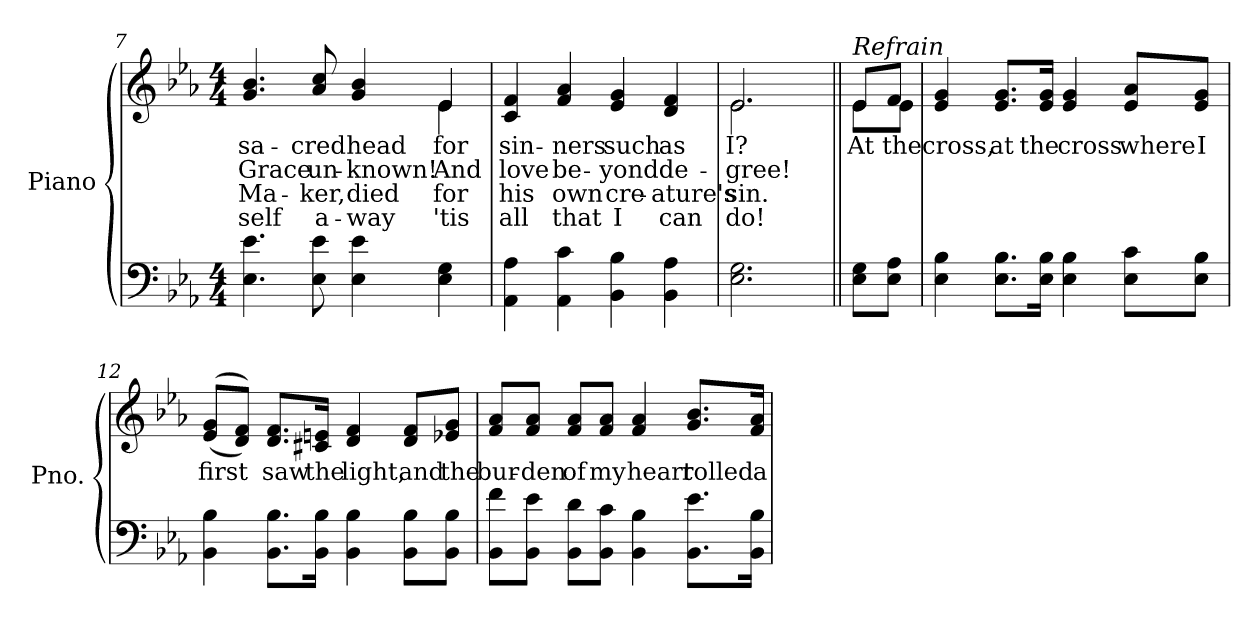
**kern	**kern	**text	**text	**text	**text
*part2	*part1	*part1	*part1	*part1	*part1
*staff2	*staff1	*staff1	*staff1	*staff1	*staff1
*I"Piano	*I"Piano	*	*	*	*
*I'Pno.	*I'Pno.	*	*	*	*
*clefF4	*clefG2	*	*	*	*
*k[b-e-a-]	*k[b-e-a-]	*	*	*	*
*E-:	*E-:	*	*	*	*
*M4/4	*M4/4	*	*	*	*
=7	=7	=7	=7	=7	=7
!	!	!LO:LY:b:color=#000000	!LO:LY:b:color=#000000	!LO:LY:b:color=#000000	!LO:LY:b:color=#000000
*	*^	*	*	*	*
4.E-i\ 4.e-i	4.gi/ 4.b-i	2.ryy	sa-	Grace	-Ma-	-self
!	!	!	!LO:LY:b:color=#000000	!LO:LY:b:color=#000000	!LO:LY:b:color=#000000	!LO:LY:b:color=#000000
8E-i\ 8e-i	8a-i/ 8cci	.	-cred	un-	ker,	a-
!	!	!	!LO:LY:b:color=#000000	!LO:LY:b:color=#000000	!LO:LY:b:color=#000000	!LO:LY:b:color=#000000
4E-i\ 4e-i	4gi/ 4b-i	.	head	-known!	-died	way
!	!	!	!LO:LY:b:color=#000000	!LO:LY:b:color=#000000	!LO:LY:b:color=#000000	!LO:LY:b:color=#000000
4E-i\ 4Gi	4e-i/	4e-i\	for	And	for	'tis
*	*v	*v	*	*	*	*
!!LO:LB:g=z
=8	=8	=8	=8	=8	=8
*	*^	*	*	*	*
!	!	!	!LO:LY:b:color=#000000	!LO:LY:b:color=#000000	!LO:LY:b:color=#000000	!LO:LY:b:color=#000000
*	*v	*v	*	*	*	*
4AA-i\ 4A-i	4ci/ 4fi	sin-	love	his	all
!	!	!LO:LY:b:color=#000000	!LO:LY:b:color=#000000	!LO:LY:b:color=#000000	!LO:LY:b:color=#000000
4AA-i\ 4ci	4fi/ 4a-i	-ners	be-	own	that
!	!	!LO:LY:b:color=#000000	!LO:LY:b:color=#000000	!LO:LY:b:color=#000000	!LO:LY:b:color=#000000
4BB-i\ 4B-i	4e-i/ 4gi	such	-yond	cre-	-I
!	!	!LO:LY:b:color=#000000	!LO:LY:b:color=#000000	!LO:LY:b:color=#000000	!LO:LY:b:color=#000000
4BB-i\ 4A-i	4di/ 4fi	as	de-	ature's	can
=9	=9	=9	=9	=9	=9
!	!	!LO:LY:b:color=#000000	!LO:LY:b:color=#000000	!LO:LY:b:color=#000000	!LO:LY:b:color=#000000
*	*^	*	*	*	*
2.E-i\ 2.Gi	2.e-i/	2.e-i\	I?	-gree!	sin.	do!
=10||	=10||	=10||	=10||	=10||	=10||	=10||
!	!LO:TX:a:i:t=Refrain	!	!	!	!	!
!	!	!	!LO:LY:b:color=#000000	!	!	!
8E-i\ 8Gi\L	8e-i/L	8e-i\L	At	.	.	.
!	!	!	!LO:LY:b:color=#000000	!	!	!
8E-i\ 8A-i\J	8fi/J	8e-i\J	the	.	.	.
*	*v	*v	*	*	*	*
=11	=11	=11	=11	=11	=11
*	*^	*	*	*	*
!	!	!	!LO:LY:b:color=#000000	!	!	!
*	*v	*v	*	*	*	*
4E-i\ 4B-i	4e-i/ 4gi	cross,	.	.	.
!	!	!LO:LY:b:color=#000000	!	!	!
8.E-i\ 8.B-i\L	8.e-i/ 8.gi/L	at	.	.	.
!	!	!LO:LY:b:color=#000000	!	!	!
16E-i\ 16B-i\Jk	16e-i/ 16gi/Jk	the	.	.	.
!	!	!LO:LY:b:color=#000000	!	!	!
4E-i\ 4B-i	4e-i/ 4gi	cross	.	.	.
!	!	!LO:LY:b:color=#000000	!	!	!
8E-i\ 8ci\L	8e-i/ 8a-i/L	where	.	.	.
!	!	!LO:LY:b:color=#000000	!	!	!
8E-i\ 8B-i\J	8e-i/ 8gi/J	I	.	.	.
!!LO:LB:g=z
=12	=12	=12	=12	=12	=12
!	!	!LO:LY:b:color=#000000	!	!	!
4BB-i\ 4B-i	((8e-i/ 8gi/L	first	.	.	.
.	8di/ 8fi/J))	.	.	.	.
!	!	!LO:LY:b:color=#000000	!	!	!
8.BB-i\ 8.B-i\L	8.di/ 8.fi/L	saw	.	.	.
!	!	!LO:LY:b:color=#000000	!	!	!
16BB-i\ 16B-i\Jk	16c#Xi/ 16eni/Jk	the	.	.	.
!	!	!LO:LY:b:color=#000000	!	!	!
4BB-i\ 4B-i	4di/ 4fi	light,	.	.	.
!	!	!LO:LY:b:color=#000000	!	!	!
8BB-i\ 8B-i\L	8di/ 8fi/L	and	.	.	.
!	!	!LO:LY:b:color=#000000	!	!	!
8BB-i\ 8B-i\J	8e-Xi/ 8gi/J	the	.	.	.
=13	=13	=13	=13	=13	=13
!	!	!LO:LY:b:color=#000000	!	!	!
8BB-i\ 8fi\L	8fi/ 8a-i/L	bur-	.	.	.
!	!	!LO:LY:b:color=#000000	!	!	!
8BB-i\ 8e-i\J	8fi/ 8a-i/J	-den	.	.	.
!	!	!LO:LY:b:color=#000000	!	!	!
8BB-i\ 8di\L	8fi/ 8a-i/L	of	.	.	.
!	!	!LO:LY:b:color=#000000	!	!	!
8BB-i\ 8ci\J	8fi/ 8a-i/J	my	.	.	.
!	!	!LO:LY:b:color=#000000	!	!	!
4BB-i\ 4B-i	4fi/ 4a-i	heart	.	.	.
!	!	!LO:LY:b:color=#000000	!	!	!
8.BB-i\ 8.e-i\L	8.gi/ 8.b-i/L	rolled	.	.	.
!	!	!LO:LY:b:color=#000000	!	!	!
16BB-i\ 16B-i\Jk	16fi/ 16a-i/Jk	a-	.	.	.
=	=	=	=	=	=
*-	*-	*-	*-	*-	*-
